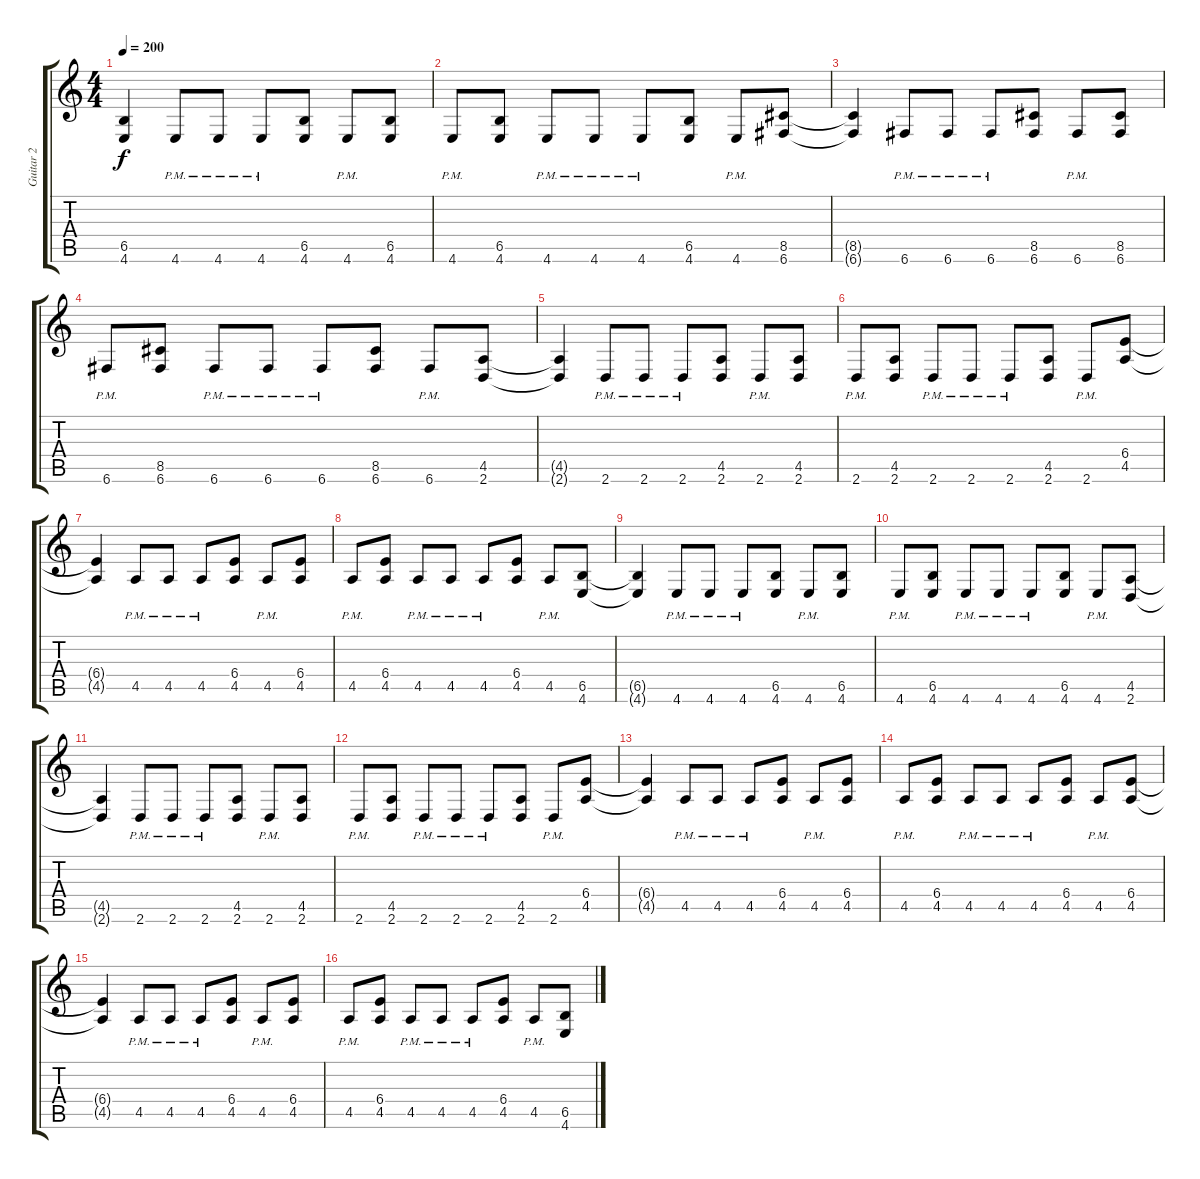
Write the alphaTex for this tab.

\track ("Guitar 2" "Guitar 2") {instrument distortionguitar}
\staff {score tabs}
\tuning (C4 G3 Eb3 Bb2 F2 C2) {hide}
\ts (4 4)
\tempo 200
\clef g2
\ks c
(6.5{t} 4.6{t}).4{dy f} 4.6{pm}.8 4.6{pm}.8 4.6{pm}.8 (6.5 4.6).8 4.6{pm}.8 (6.5 4.6).8 |
4.6{pm}.8 (6.5 4.6).8 4.6{pm}.8 4.6{pm}.8 4.6{pm}.8 (6.5 4.6).8 4.6{pm}.8 (8.5 6.6).8 |
(8.5{t} 6.6{t}).4 6.6{pm}.8 6.6{pm}.8 6.6{pm}.8 (8.5 6.6).8 6.6{pm}.8 (8.5 6.6).8 |
6.6{pm}.8 (8.5 6.6).8 6.6{pm}.8 6.6{pm}.8 6.6{pm}.8 (8.5 6.6).8 6.6{pm}.8 (4.5 2.6).8 |
(4.5{t} 2.6{t}).4 2.6{pm}.8 2.6{pm}.8 2.6{pm}.8 (4.5 2.6).8 2.6{pm}.8 (4.5 2.6).8 |
2.6{pm}.8 (4.5 2.6).8 2.6{pm}.8 2.6{pm}.8 2.6{pm}.8 (4.5 2.6).8 2.6{pm}.8 (6.4 4.5).8 |
(6.4{t} 4.5{t}).4 4.5{pm}.8 4.5{pm}.8 4.5{pm}.8 (6.4 4.5).8 4.5{pm}.8 (6.4 4.5).8 |
4.5{pm}.8 (6.4 4.5).8 4.5{pm}.8 4.5{pm}.8 4.5{pm}.8 (6.4 4.5).8 4.5{pm}.8 (6.5 4.6).8 |
(6.5{t} 4.6{t}).4 4.6{pm}.8 4.6{pm}.8 4.6{pm}.8 (6.5 4.6).8 4.6{pm}.8 (6.5 4.6).8 |
4.6{pm}.8 (6.5 4.6).8 4.6{pm}.8 4.6{pm}.8 4.6{pm}.8 (6.5 4.6).8 4.6{pm}.8 (4.5 2.6).8 |
(4.5{t} 2.6{t}).4 2.6{pm}.8 2.6{pm}.8 2.6{pm}.8 (4.5 2.6).8 2.6{pm}.8 (4.5 2.6).8 |
2.6{pm}.8 (4.5 2.6).8 2.6{pm}.8 2.6{pm}.8 2.6{pm}.8 (4.5 2.6).8 2.6{pm}.8 (6.4 4.5).8 |
(6.4{t} 4.5{t}).4 4.5{pm}.8 4.5{pm}.8 4.5{pm}.8 (6.4 4.5).8 4.5{pm}.8 (6.4 4.5).8 |
4.5{pm}.8 (6.4 4.5).8 4.5{pm}.8 4.5{pm}.8 4.5{pm}.8 (6.4 4.5).8 4.5{pm}.8 (6.4 4.5).8 |
(6.4{t} 4.5{t}).4 4.5{pm}.8 4.5{pm}.8 4.5{pm}.8 (6.4 4.5).8 4.5{pm}.8 (6.4 4.5).8 |
4.5{pm}.8 (6.4 4.5).8 4.5{pm}.8 4.5{pm}.8 4.5{pm}.8 (6.4 4.5).8 4.5{pm}.8 (6.5 4.6).8
